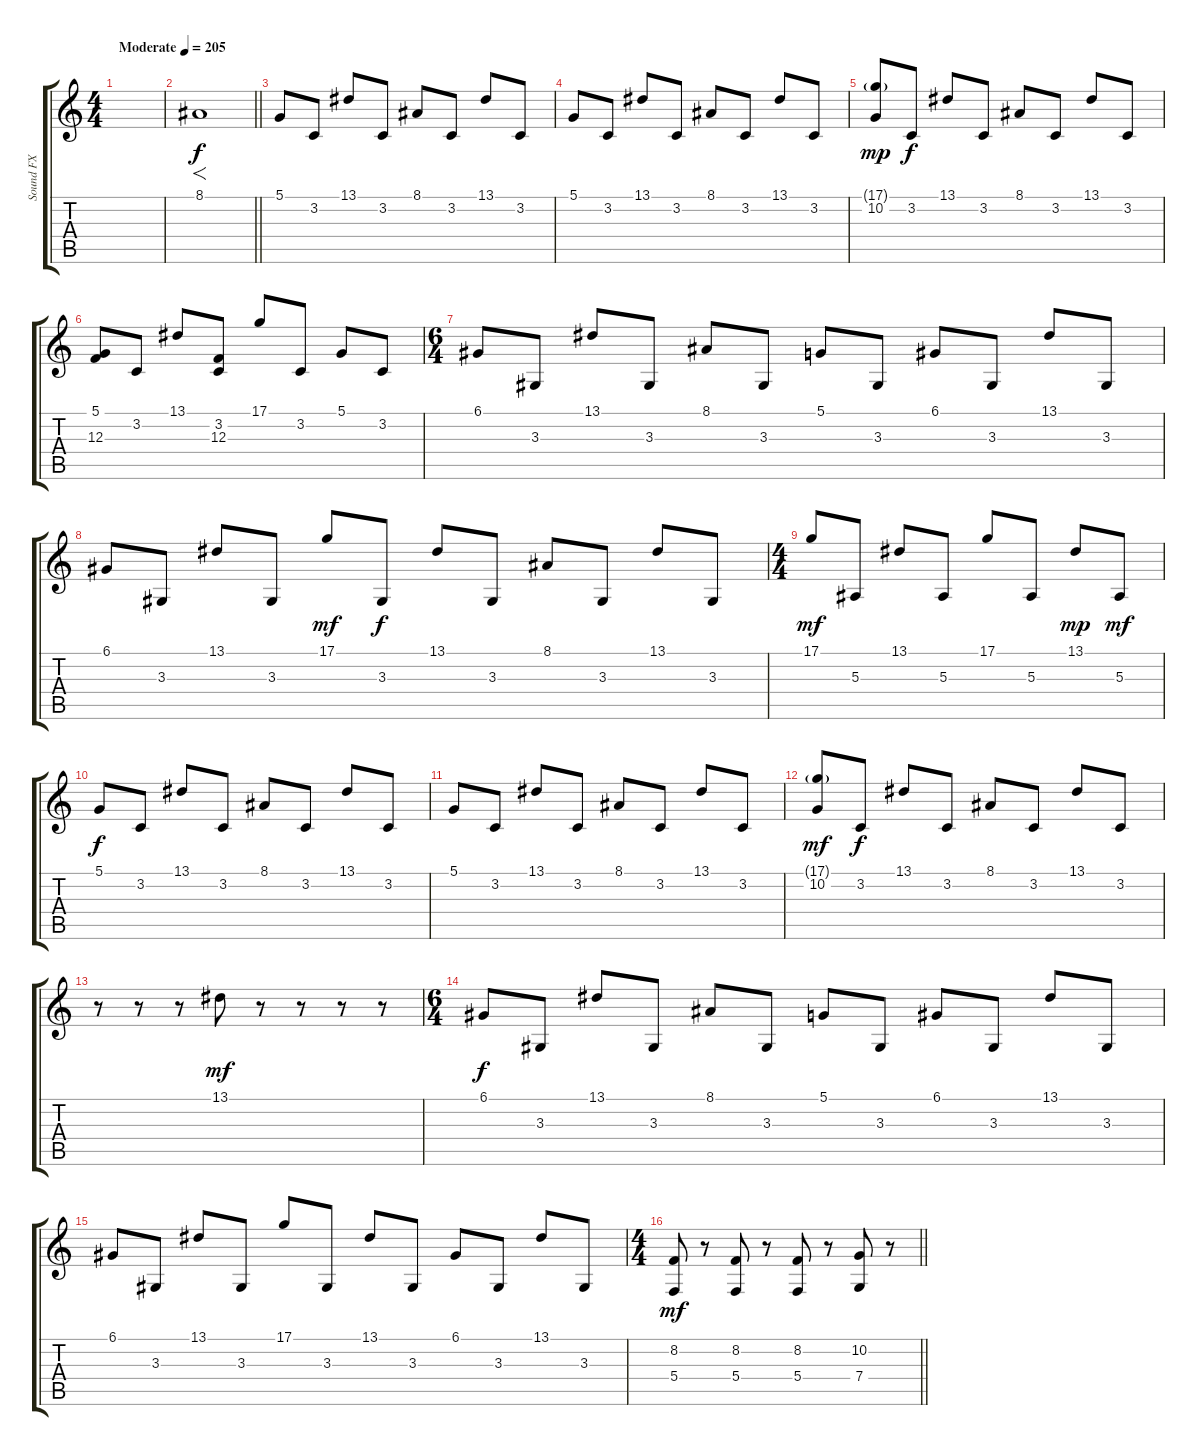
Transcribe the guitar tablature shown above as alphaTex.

\track ("Sound FX" "Sound FX") {instrument choiraahs}
\staff {score tabs}
\tuning (D4 A3 F3 C3 G2 C2) {hide}
\ts (4 4)
\tempo (205 "Moderate")
\clef g2
\ks c
|
\barLineRight lightlight
8.1.1{f} |
5.1.8{dy f} 3.2.8 13.1.8 3.2.8 8.1.8 3.2.8 13.1.8 3.2.8 |
5.1.8 3.2.8 13.1.8 3.2.8 8.1.8 3.2.8 13.1.8 3.2.8 |
(17.1{g} 10.2).8{dy mp} 3.2.8{dy f} 13.1.8 3.2.8 8.1.8 3.2.8 13.1.8 3.2.8 |
(5.1 12.3).8 3.2.8 13.1.8 (3.2 12.3).8 17.1.8 3.2.8 5.1.8 3.2.8 |
\ts (6 4)
6.1.8 3.3.8 13.1.8 3.3.8 8.1.8 3.3.8 5.1.8 3.3.8 6.1.8 3.3.8 13.1.8 3.3.8 |
6.1.8 3.3.8 13.1.8 3.3.8 17.1.8{dy mf} 3.3.8{dy f} 13.1.8 3.3.8 8.1.8 3.3.8 13.1.8 3.3.8 |
\ts (4 4)
17.1.8{dy mf} 5.3.8 13.1.8 5.3.8 17.1.8 5.3.8 13.1.8{dy mp} 5.3.8{dy mf} |
5.1.8{dy f} 3.2.8 13.1.8 3.2.8 8.1.8 3.2.8 13.1.8 3.2.8 |
5.1.8 3.2.8 13.1.8 3.2.8 8.1.8 3.2.8 13.1.8 3.2.8 |
(17.1{g} 10.2).8{dy mf} 3.2.8{dy f} 13.1.8 3.2.8 8.1.8 3.2.8 13.1.8 3.2.8 |
r.8 r.8 r.8 13.1.8{dy mf} r.8 r.8 r.8 r.8 |
\ts (6 4)
6.1.8{dy f} 3.3.8 13.1.8 3.3.8 8.1.8 3.3.8 5.1.8 3.3.8 6.1.8 3.3.8 13.1.8 3.3.8 |
6.1.8 3.3.8 13.1.8 3.3.8 17.1.8 3.3.8 13.1.8 3.3.8 6.1.8 3.3.8 13.1.8 3.3.8 |
\ts (4 4)
\barLineRight lightlight
(8.2 5.4).8{dy mf} r.8 (8.2 5.4).8 r.8 (8.2 5.4).8 r.8 (10.2 7.4).8 r.8
